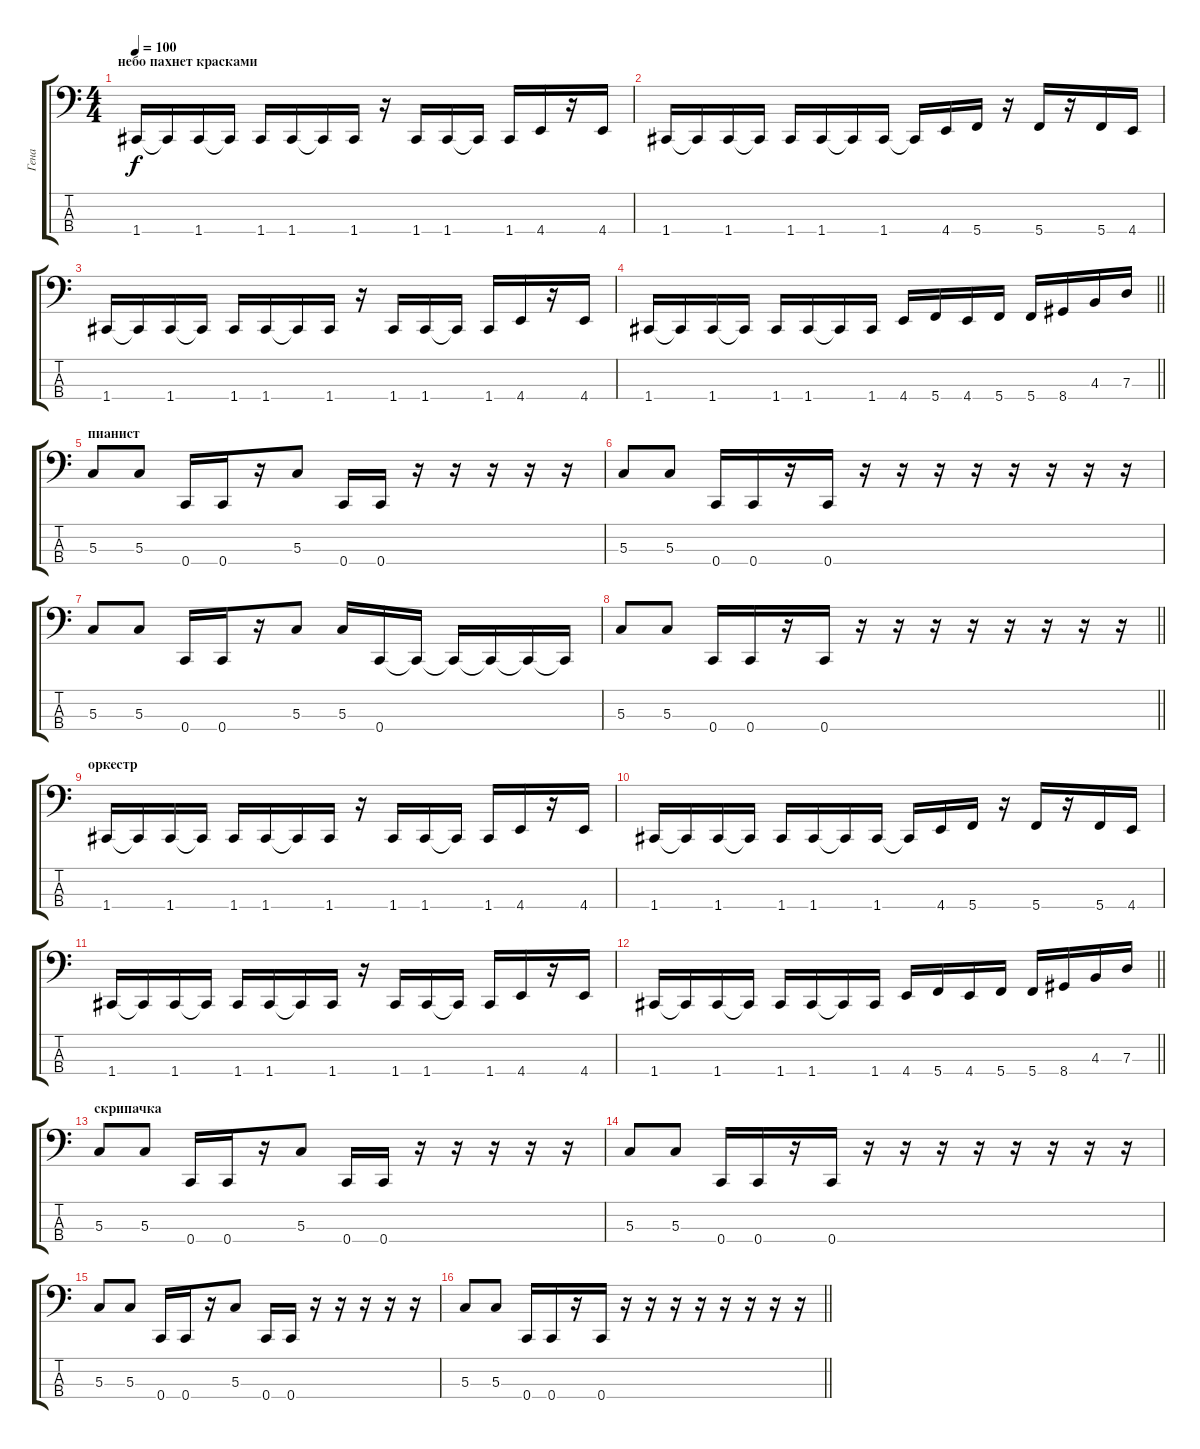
\track ("Гена" "Гена") {instrument electricbasspick}
\staff {score tabs}
\tuning (F2 C2 G1 C1) {hide}
\ts (4 4)
\section ("" "небо пахнет красками")
\tempo 100
\clef f4
\ks c
1.4.16{dy f} 1.4{t}.16 1.4.16 1.4{t}.16 1.4.16 1.4.16 1.4{t}.16 1.4.16 r.16 1.4.16 1.4.16 1.4{t}.16 1.4.16 4.4.16 r.16 4.4.16 |
1.4.16 1.4{t}.16 1.4.16 1.4{t}.16 1.4.16 1.4.16 1.4{t}.16 1.4.16 1.4{t}.16 4.4.16 5.4.16 r.16 5.4.16 r.16 5.4.16 4.4.16 |
1.4.16 1.4{t}.16 1.4.16 1.4{t}.16 1.4.16 1.4.16 1.4{t}.16 1.4.16 r.16 1.4.16 1.4.16 1.4{t}.16 1.4.16 4.4.16 r.16 4.4.16 |
\barLineRight lightlight
1.4.16 1.4{t}.16 1.4.16 1.4{t}.16 1.4.16 1.4.16 1.4{t}.16 1.4.16 4.4.16 5.4.16 4.4.16 5.4.16 5.4.16 8.4.16 4.3.16 7.3.16 |
\section ("" "пианист")
5.3.8 5.3.8 0.4.16 0.4.16 r.16 5.3.8 0.4.16 0.4.16 r.16 r.16 r.16 r.16 r.16 |
5.3.8 5.3.8 0.4.16 0.4.16 r.16 0.4.16 r.16 r.16 r.16 r.16 r.16 r.16 r.16 r.16 |
5.3.8 5.3.8 0.4.16 0.4.16 r.16 5.3.8 5.3.16 0.4.16 0.4{t}.16 0.4{t}.16 0.4{t}.16 0.4{t}.16 0.4{t}.16 |
\barLineRight lightlight
5.3.8 5.3.8 0.4.16 0.4.16 r.16 0.4.16 r.16 r.16 r.16 r.16 r.16 r.16 r.16 r.16 |
\section ("" "оркестр")
1.4.16 1.4{t}.16 1.4.16 1.4{t}.16 1.4.16 1.4.16 1.4{t}.16 1.4.16 r.16 1.4.16 1.4.16 1.4{t}.16 1.4.16 4.4.16 r.16 4.4.16 |
1.4.16 1.4{t}.16 1.4.16 1.4{t}.16 1.4.16 1.4.16 1.4{t}.16 1.4.16 1.4{t}.16 4.4.16 5.4.16 r.16 5.4.16 r.16 5.4.16 4.4.16 |
1.4.16 1.4{t}.16 1.4.16 1.4{t}.16 1.4.16 1.4.16 1.4{t}.16 1.4.16 r.16 1.4.16 1.4.16 1.4{t}.16 1.4.16 4.4.16 r.16 4.4.16 |
\barLineRight lightlight
1.4.16 1.4{t}.16 1.4.16 1.4{t}.16 1.4.16 1.4.16 1.4{t}.16 1.4.16 4.4.16 5.4.16 4.4.16 5.4.16 5.4.16 8.4.16 4.3.16 7.3.16 |
\section ("" "скрипачка")
5.3.8 5.3.8 0.4.16 0.4.16 r.16 5.3.8 0.4.16 0.4.16 r.16 r.16 r.16 r.16 r.16 |
5.3.8 5.3.8 0.4.16 0.4.16 r.16 0.4.16 r.16 r.16 r.16 r.16 r.16 r.16 r.16 r.16 |
5.3.8 5.3.8 0.4.16 0.4.16 r.16 5.3.8 0.4.16 0.4.16 r.16 r.16 r.16 r.16 r.16 |
\barLineRight lightlight
5.3.8 5.3.8 0.4.16 0.4.16 r.16 0.4.16 r.16 r.16 r.16 r.16 r.16 r.16 r.16 r.16
